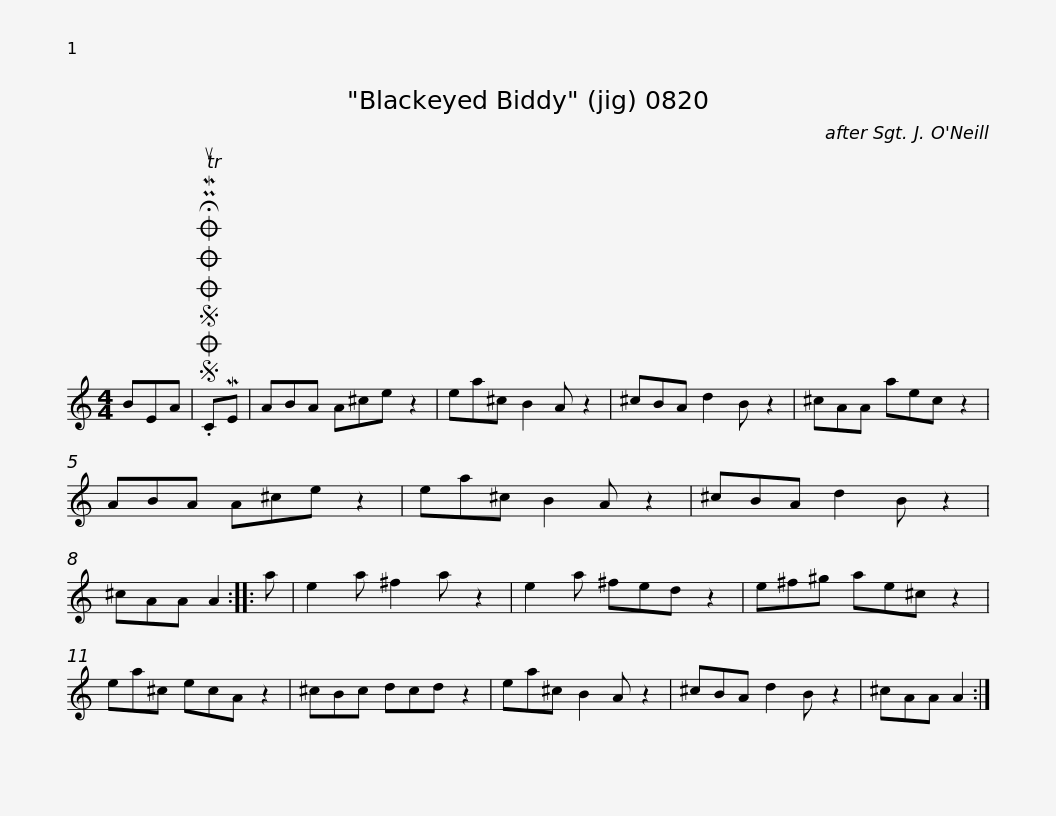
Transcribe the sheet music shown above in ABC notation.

X:1
L:1/8
M:4/4
I:linebreak $
K:C
V:1 treble
V:1
 BEA |SOSOOO .!fermata!PMTuCME | ABA A^ce z2 | ea^c B2 A z2 | ^cBA d2 B z2 | %5
 ^cAA aec z2 | ABA A^ce z2 |$ ea^c B2 A z2 | ^cBA d2 B z2 | ^cAA A2 :: %10
 a | e2 a ^f2 a z2 | e2 a ^fed z2 | e^f^g ae^c z2 |$ ea^c ecA z2 | %15
 ^cBc dcd z2 | ea^c B2 A z2 | ^cBA d2 B z2 | ^cAA A2 :| %19
